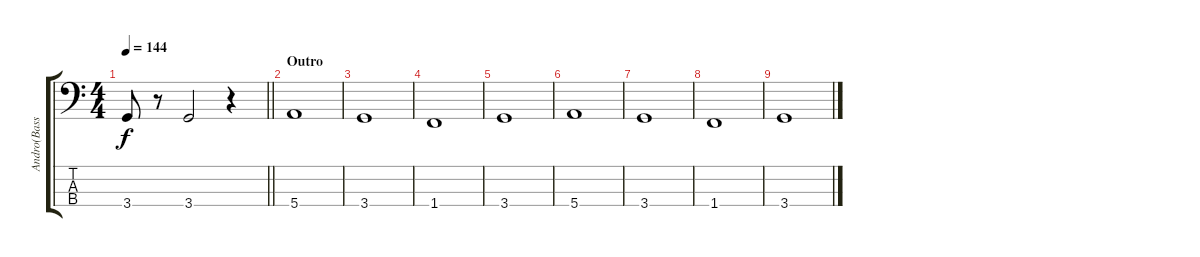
\track ("Andro(Bass)" "Andro(Bass") {instrument electricbassfinger}
\staff {score tabs}
\tuning (G2 D2 A1 E1) {hide}
\ts (4 4)
\tempo 144
\clef f4
\barLineRight lightlight
\ks c
3.4.8{dy f} r.8 3.4.2 r.4 |
\section ("" "Outro")
5.4.1 |
3.4.1 |
1.4.1 |
3.4.1 |
5.4.1 |
3.4.1 |
1.4.1 |
3.4.1
